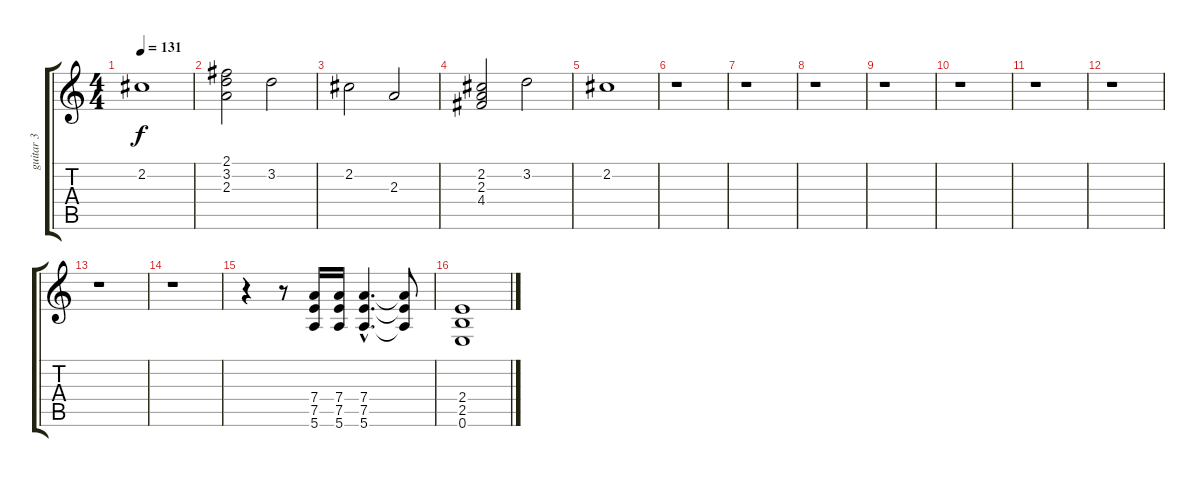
\track ("guitar 3" "guitar 3") {instrument electricguitarclean}
\staff {score tabs}
\tuning (E4 B3 G3 D3 A2 E2) {hide}
\ts (4 4)
\tempo 131
\clef g2
\ks c
2.2.1{dy f} |
(2.1 3.2 2.3).2 3.2.2 |
2.2.2 2.3.2 |
(2.2 2.3 4.4).2 3.2.2 |
2.2.1 |
r.1 |
r.1 |
r.1 |
r.1 |
r.1 |
r.1 |
r.1 |
r.1 |
r.1 |
r.4 r.8 (7.4 7.5 5.6).16 (7.4 7.5 5.6).16 (7.4{hac} 7.5{hac} 5.6{hac}).4{d} (7.4{t} 7.5{t} 5.6{t}).8 |
(2.4 2.5 0.6).1
